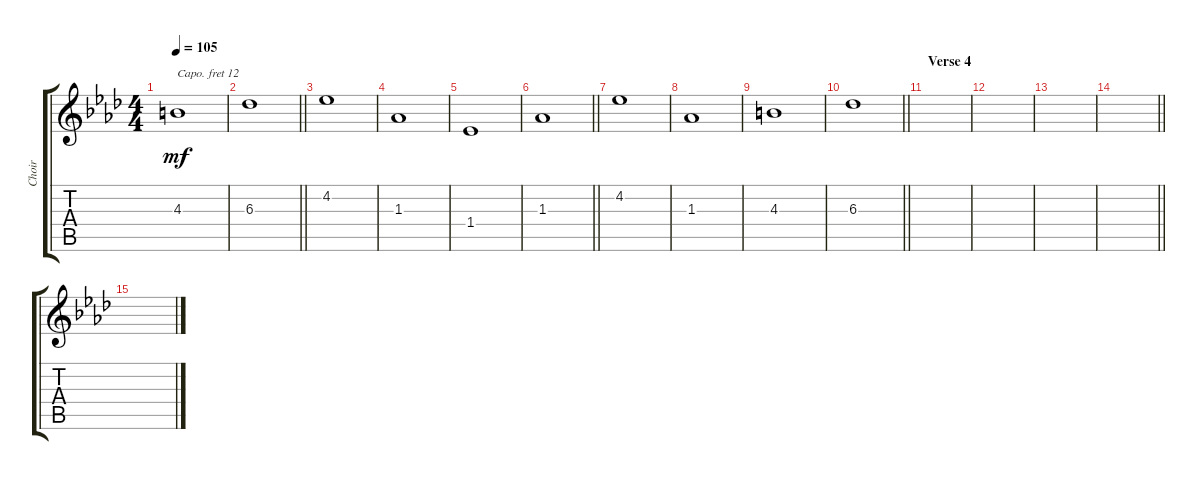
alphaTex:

\track ("Choir" "Choir") {instrument voiceoohs}
\staff {score tabs}
\capo 12
\tuning (E4 B3 G3 D3 A2 E2) {hide}
\ts (4 4)
\tempo 105
\clef g2
\ks fminor
4.3.1{dy mf} |
\barLineRight lightlight
6.3.1 |
\section ("" "")
4.2.1 |
1.3.1 |
1.4.1 |
\barLineRight lightlight
1.3.1 |
\section ("" "")
4.2.1 |
1.3.1 |
4.3.1 |
\barLineRight lightlight
6.3.1 |
\section ("" "Verse 4")
|
|
|
\barLineRight lightlight
|
\section ("" "")
